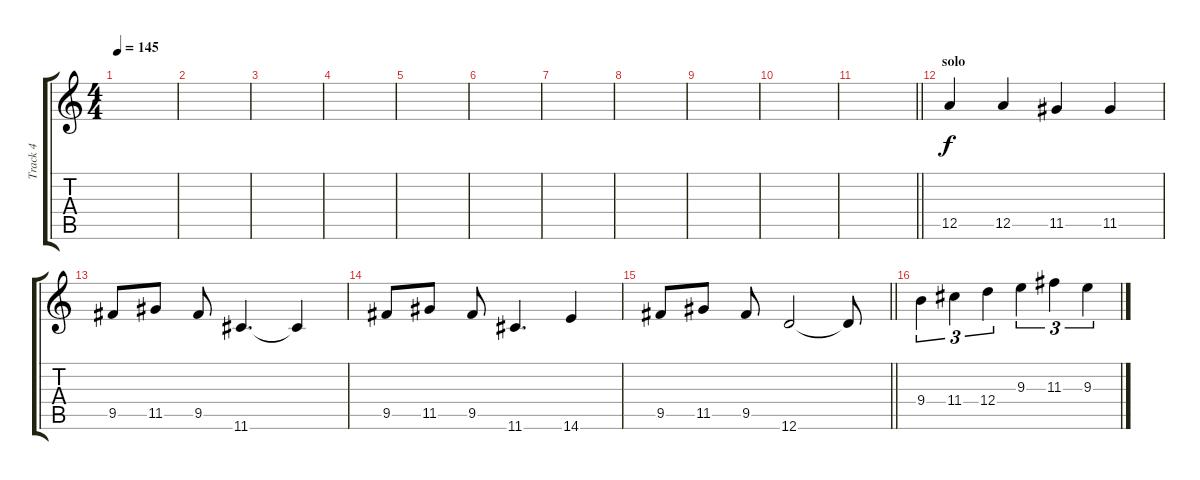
\track ("Track 4" "Track 4") {instrument distortionguitar}
\staff {score tabs}
\tuning (E4 B3 G3 D3 A2 D2) {hide}
\ts (4 4)
\tempo 145
\clef g2
\ks c
|
|
|
|
|
|
|
|
|
|
\barLineRight lightlight
|
\section ("" "solo")
12.5.4 12.5.4 11.5.4 11.5.4 |
9.5.8 11.5.8 9.5.8 11.6.4{d} 11.6{t}.4 |
9.5.8 11.5.8 9.5.8 11.6.4{d} 14.6.4 |
\barLineRight lightlight
9.5.8 11.5.8 9.5.8 12.6.2 12.6{t}.8 |
9.4.4{tu (3 2)} 11.4.4{tu (3 2)} 12.4.4{tu (3 2)} 9.3.4{tu (3 2)} 11.3.4{tu (3 2)} 9.3.4{tu (3 2)}
